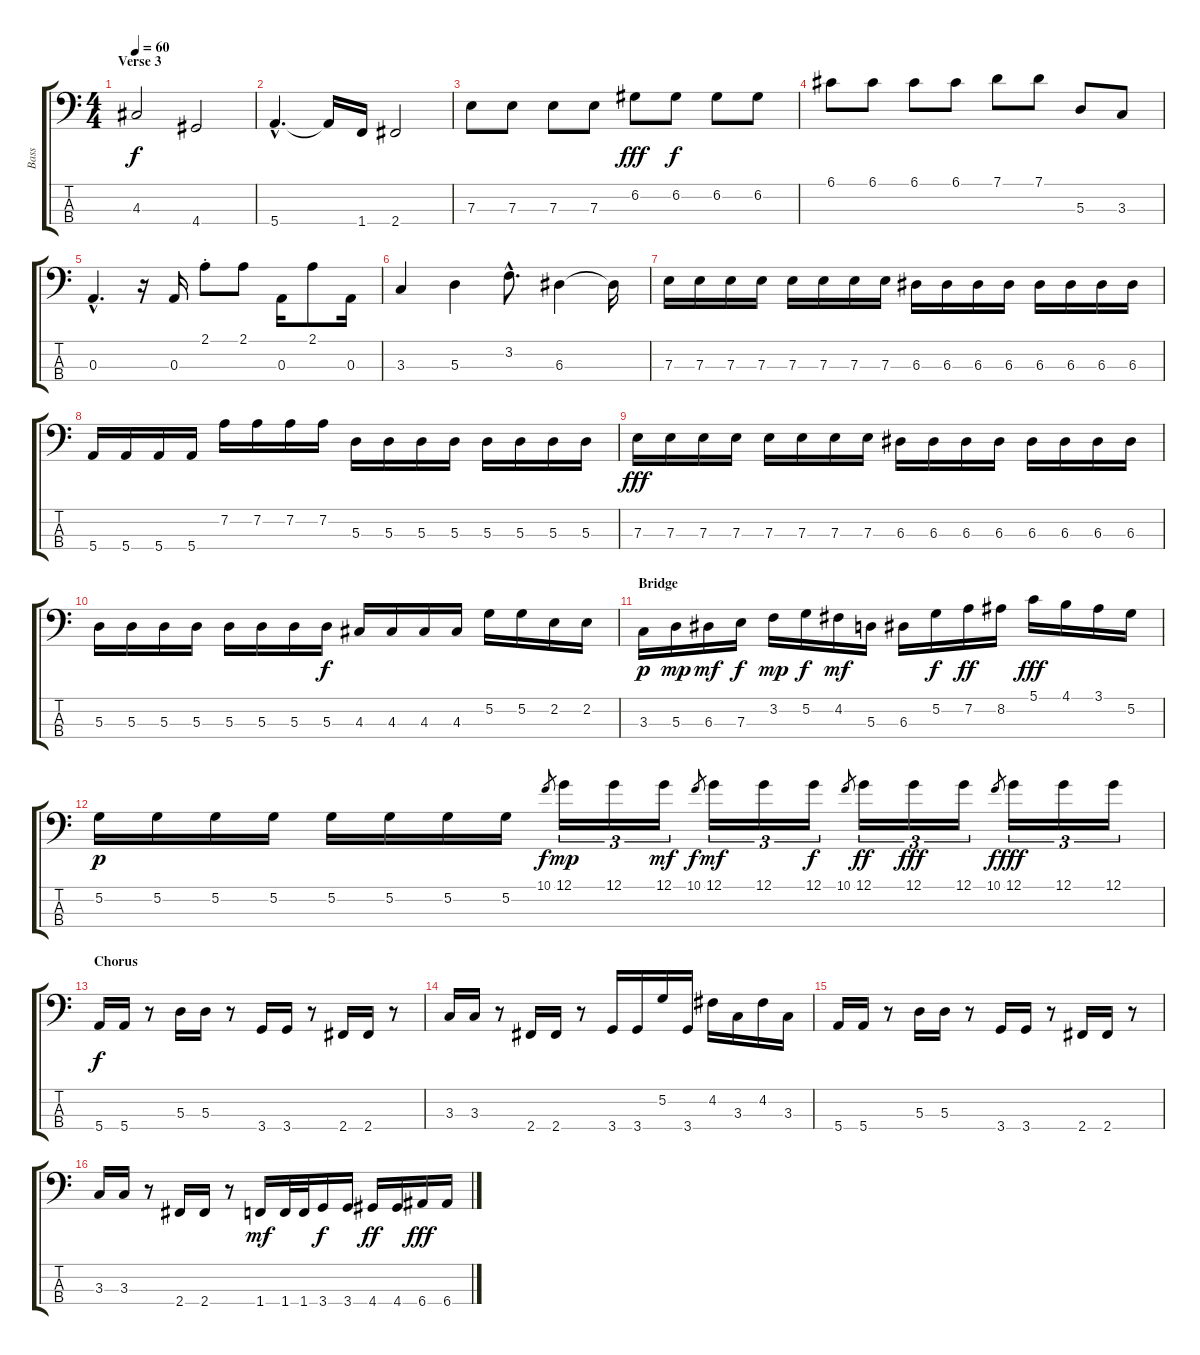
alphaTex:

\track ("Bass" "Bass") {instrument acousticbass}
\staff {score tabs}
\tuning (G2 D2 A1 E1) {hide}
\ts (4 4)
\section ("" "Verse 3")
\tempo 60
\clef f4
\ks c
4.3.2{dy f} 4.4.2 |
5.4{hac}.4{d} 5.4{t}.16 1.4.16 2.4.2 |
7.3.8 7.3.8 7.3.8 7.3.8 6.2.8{dy fff} 6.2.8{dy f} 6.2.8 6.2.8 |
6.1.8 6.1.8 6.1.8 6.1.8 7.1.8 7.1.8 5.3.8 3.3.8 |
0.3{hac}.4{d} r.16 0.3.16 2.1{st}.8 2.1.8 0.3.16 2.1.8 0.3.16 |
3.3.4 5.3.4 3.2{hac}.8{d} 6.3.4 6.3{t}.16 |
7.3.16 7.3.16 7.3.16 7.3.16 7.3.16 7.3.16 7.3.16 7.3.16 6.3.16 6.3.16 6.3.16 6.3.16 6.3.16 6.3.16 6.3.16 6.3.16 |
5.4.16 5.4.16 5.4.16 5.4.16 7.2.16 7.2.16 7.2.16 7.2.16 5.3.16 5.3.16 5.3.16 5.3.16 5.3.16 5.3.16 5.3.16 5.3.16 |
7.3.16{dy fff} 7.3.16 7.3.16 7.3.16 7.3.16 7.3.16 7.3.16 7.3.16 6.3.16 6.3.16 6.3.16 6.3.16 6.3.16 6.3.16 6.3.16 6.3.16 |
5.3.16 5.3.16 5.3.16 5.3.16 5.3.16 5.3.16 5.3.16 5.3.16{dy f} 4.3.16 4.3.16 4.3.16 4.3.16 5.2.16 5.2.16 2.2.16 2.2.16 |
\section ("" "Bridge")
3.3.16{dy p} 5.3.16{dy mp} 6.3.16{dy mf} 7.3.16{dy f} 3.2.16{dy mp} 5.2.16{dy f} 4.2.16{dy mf} 5.3.16 6.3.16 5.2.16{dy f} 7.2.16{dy ff} 8.2.16 5.1.16{dy fff} 4.1.16 3.1.16 5.2.16 |
5.2.16{dy p} 5.2.16 5.2.16 5.2.16 5.2.16 5.2.16 5.2.16 5.2.16 10.1.8{gr dy f} 12.1.16{tu (3 2) dy mp} 12.1.16{tu (3 2)} 12.1.16{tu (3 2) dy mf} 10.1.8{gr dy f} 12.1.16{tu (3 2) dy mf} 12.1.16{tu (3 2)} 12.1.16{tu (3 2) dy f} 10.1.8{gr} 12.1.16{tu (3 2) dy ff} 12.1.16{tu (3 2) dy fff} 12.1.16{tu (3 2)} 10.1.8{gr dy f} 12.1.16{tu (3 2) dy fff} 12.1.16{tu (3 2)} 12.1.16{tu (3 2)} |
\section ("" "Chorus")
5.4.16{dy f} 5.4.16 r.8 5.3.16 5.3.16 r.8 3.4.16 3.4.16 r.8 2.4.16 2.4.16 r.8 |
3.3.16 3.3.16 r.8 2.4.16 2.4.16 r.8 3.4.16 3.4.16 5.2.16 3.4.16 4.2.16 3.3.16 4.2.16 3.3.16 |
5.4.16 5.4.16 r.8 5.3.16 5.3.16 r.8 3.4.16 3.4.16 r.8 2.4.16 2.4.16 r.8 |
3.3.16 3.3.16 r.8 2.4.16 2.4.16 r.8 1.4.16{dy mf} 1.4.32 1.4.32 3.4.16{dy f} 3.4.16 4.4.16{dy ff} 4.4.16 6.4.16{dy fff} 6.4.16
